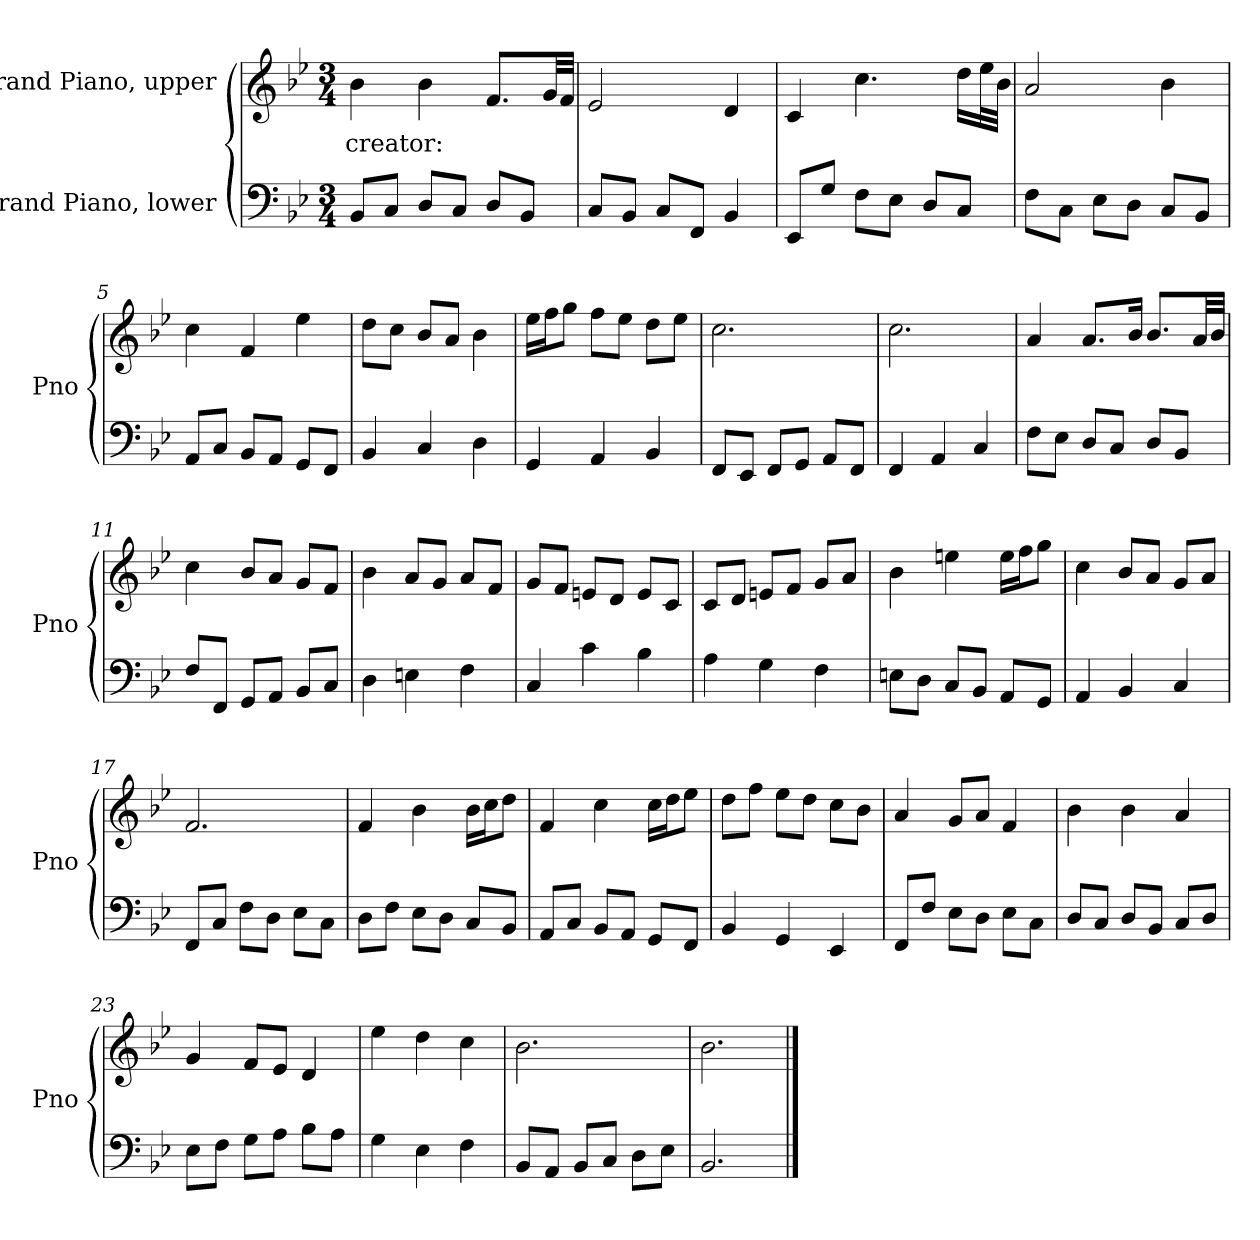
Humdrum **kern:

**kern	**kern	**text
*part2	*part1	*part1
*staff2	*staff1	*staff1
*I"Grand Piano, lower	*I"Grand Piano, upper	*
*I'Pno	*I'Pno	*
*clefF4	*clefG2	*
*k[b-e-]	*k[b-e-]	*
*M3/4	*M3/4	*
*MM60	*MM60	*
=1	=1	=1
!	!	!LO:LY:b
8BB-/L	4b-\	creator:
8C/J	.	.
8D/L	4b-\	.
8C/J	.	.
8D/L	8.f/L	.
8BB-/J	.	.
.	32g/LL	.
.	32f/JJJ	.
=2	=2	=2
8C/L	2e-/	.
8BB-/J	.	.
8C/L	.	.
8FF/J	.	.
4BB-/	4d/	.
=3	=3	=3
8EE-/L	4c/	.
8G/J	.	.
8F\L	4.cc\	.
8E-\J	.	.
8D/L	.	.
8C/J	16dd\LL	.
.	32ee-\L	.
.	32b-\JJJ	.
=4	=4	=4
8F\L	2a/	.
8C\J	.	.
8E-\L	.	.
8D\J	.	.
8C/L	4b-\	.
8BB-/J	.	.
=5	=5	=5
8AA/L	4cc\	.
8C/J	.	.
8BB-/L	4f/	.
8AA/J	.	.
8GG/L	4ee-\	.
8FF/J	.	.
!!LO:LB:g=z
=6	=6	=6
4BB-/	8dd\L	.
.	8cc\J	.
4C/	8b-/L	.
.	8a/J	.
4D\	4b-\	.
=7	=7	=7
4GG/	16ee-\LL	.
.	16ff\J	.
.	8gg\J	.
4AA/	8ff\L	.
.	8ee-\J	.
4BB-/	8dd\L	.
.	8ee-\J	.
=8	=8	=8
8FF/L	2.cc\	.
8EE-/J	.	.
8FF/L	.	.
8GG/J	.	.
8AA/L	.	.
8FF/J	.	.
=9	=9	=9
4FF/	2.cc\	.
4AA/	.	.
4C/	.	.
=10	=10	=10
8F\L	4a/	.
8E-\J	.	.
8D/L	8.a/L	.
8C/J	.	.
.	16b-/Jk	.
8D/L	8.b-/L	.
8BB-/J	.	.
.	32a/LL	.
.	32b-/JJJ	.
=11	=11	=11
8F/L	4cc\	.
8FF/J	.	.
8GG/L	8b-/L	.
8AA/J	8a/J	.
8BB-/L	8g/L	.
8C/J	8f/J	.
=12	=12	=12
4D\	4b-\	.
4En\	8a/L	.
.	8g/J	.
4F\	8a/L	.
.	8f/J	.
!!LO:LB:g=z
=13	=13	=13
4C/	8g/L	.
.	8f/J	.
4c\	8en/L	.
.	8d/J	.
4B-\	8e/L	.
.	8c/J	.
=14	=14	=14
4A\	8c/L	.
.	8d/J	.
4G\	8en/L	.
.	8f/J	.
4F\	8g/L	.
.	8a/J	.
=15	=15	=15
8En\L	4b-\	.
8D\J	.	.
8C/L	4een\	.
8BB-/J	.	.
8AA/L	16ee\LL	.
.	16ff\J	.
8GG/J	8gg\J	.
=16	=16	=16
4AA/	4cc\	.
4BB-/	8b-/L	.
.	8a/J	.
4C/	8g/L	.
.	8a/J	.
=17	=17	=17
8FF/L	2.f/	.
8C/J	.	.
8F\L	.	.
8D\J	.	.
8E-\L	.	.
8C\J	.	.
=18	=18	=18
8D\L	4f/	.
8F\J	.	.
8E-\L	4b-\	.
8D\J	.	.
8C/L	16b-\LL	.
.	16cc\J	.
8BB-/J	8dd\J	.
=19	=19	=19
8AA/L	4f/	.
8C/J	.	.
8BB-/L	4cc\	.
8AA/J	.	.
8GG/L	16cc\LL	.
.	16dd\J	.
8FF/J	8ee-\J	.
!!LO:LB:g=z
=20	=20	=20
4BB-/	8dd\L	.
.	8ff\J	.
4GG/	8ee-\L	.
.	8dd\J	.
4EE-/	8cc\L	.
.	8b-\J	.
=21	=21	=21
8FF/L	4a/	.
8F/J	.	.
8E-\L	8g/L	.
8D\J	8a/J	.
8E-\L	4f/	.
8C\J	.	.
=22	=22	=22
8D/L	4b-\	.
8C/J	.	.
8D/L	4b-\	.
8BB-/J	.	.
8C/L	4a/	.
8D/J	.	.
=23	=23	=23
8E-\L	4g/	.
8F\J	.	.
8G\L	8f/L	.
8A\J	8e-/J	.
8B-\L	4d/	.
8A\J	.	.
=24	=24	=24
4G\	4ee-\	.
4E-\	4dd\	.
4F\	4cc\	.
=25	=25	=25
8BB-/L	2.b-\	.
8AA/J	.	.
8BB-/L	.	.
8C/J	.	.
8D\L	.	.
8E-\J	.	.
=26	=26	=26
2.BB-/	2.b-\	.
==	==	==
*-	*-	*-
